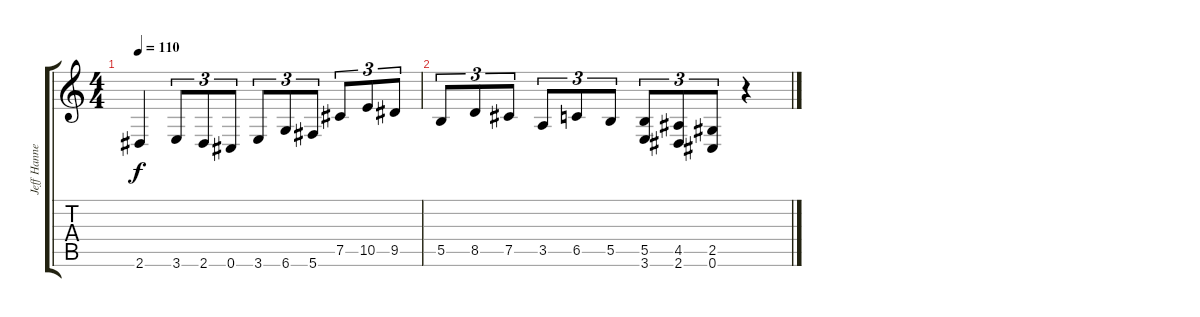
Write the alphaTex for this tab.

\track ("Jeff Hannemann" "Jeff Hanne") {instrument distortionguitar}
\staff {score tabs}
\tuning (Db4 Ab3 E3 B2 Gb2 Db2) {hide}
\ts (4 4)
\tempo 110
\clef g2
\ks c
2.6.4{dy f} 3.6.8{tu (3 2)} 2.6.8{tu (3 2)} 0.6.8{tu (3 2)} 3.6.8{tu (3 2)} 6.6.8{tu (3 2)} 5.6.8{tu (3 2)} 7.5.8{tu (3 2)} 10.5.8{tu (3 2)} 9.5.8{tu (3 2)} |
5.5.8{tu (3 2)} 8.5.8{tu (3 2)} 7.5.8{tu (3 2)} 3.5.8{tu (3 2)} 6.5.8{tu (3 2)} 5.5.8{tu (3 2)} (5.5 3.6).8{tu (3 2)} (4.5 2.6).8{tu (3 2)} (2.5 0.6).8{tu (3 2)} r.4
